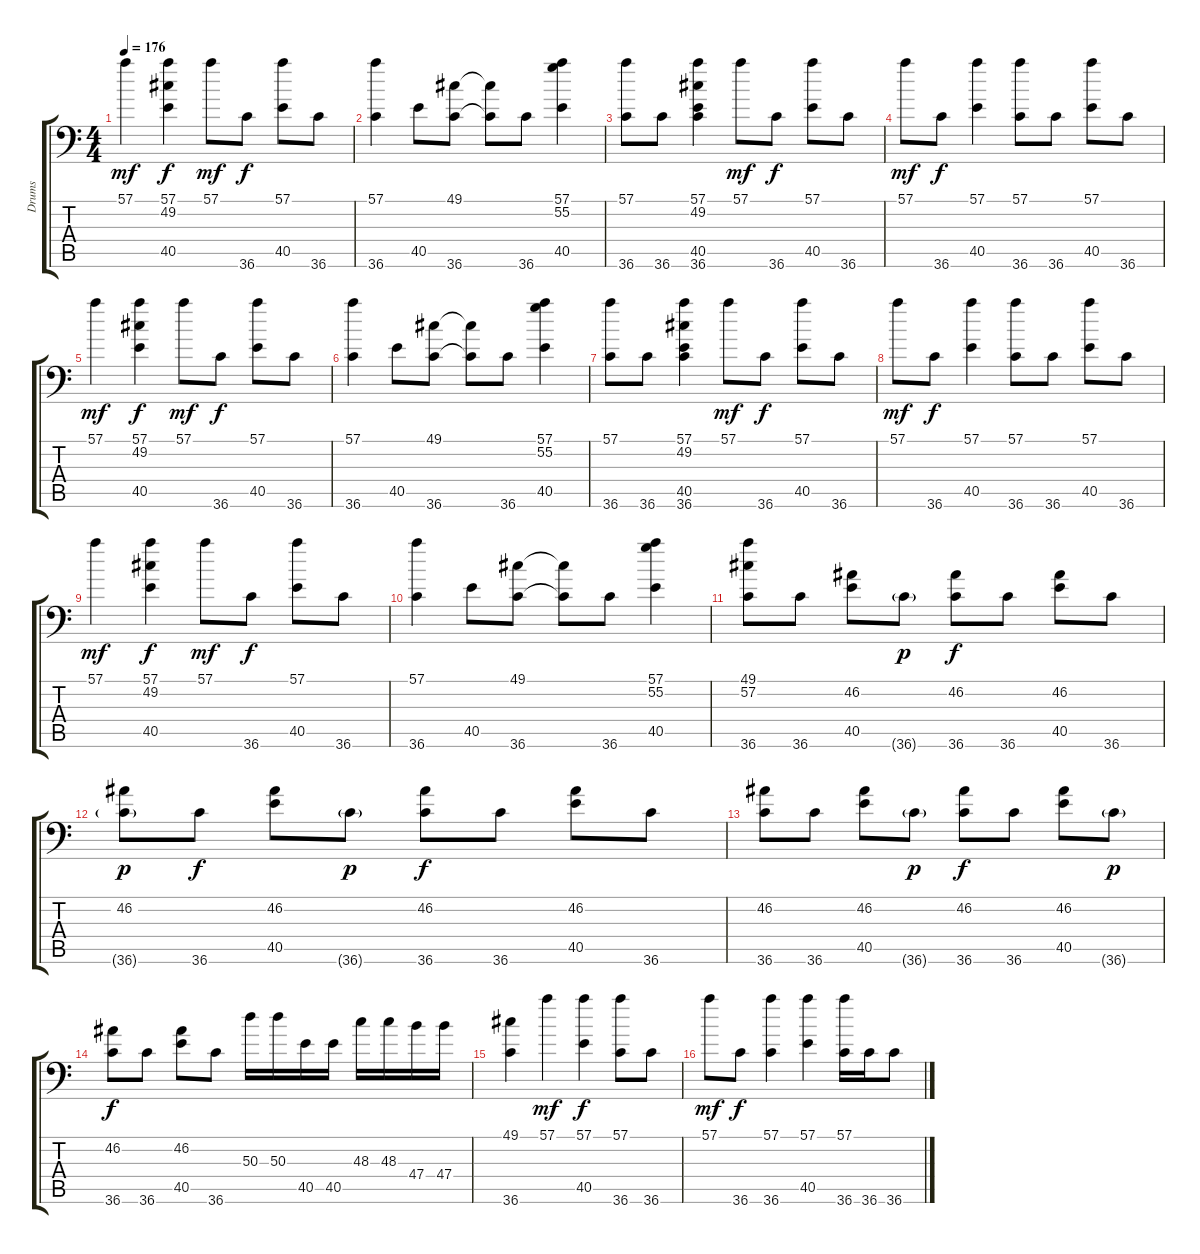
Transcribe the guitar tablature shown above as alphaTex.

\track ("Drums" "Drums") {instrument acousticgrandpiano}
\staff {score tabs}
\tuning (C-1 C-1 C-1 C-1 C-1 C-1) {hide}
\ts (4 4)
\tempo 176
\clef f4
\ks c
57.1.4{dy mf} (57.1 49.2 40.5).4{dy f} 57.1.8{dy mf} 36.6.8{dy f} (57.1 40.5).8 36.6.8 |
(57.1 36.6).4 40.5.8 (49.1 36.6).8 (49.1{t} 36.6{t}).8 36.6.8 (57.1 55.2 40.5).4 |
(57.1 36.6).8 36.6.8 (57.1 49.2 40.5 36.6).4 57.1.8{dy mf} 36.6.8{dy f} (57.1 40.5).8 36.6.8 |
57.1.8{dy mf} 36.6.8{dy f} (57.1 40.5).4 (57.1 36.6).8 36.6.8 (57.1 40.5).8 36.6.8 |
57.1.4{dy mf} (57.1 49.2 40.5).4{dy f} 57.1.8{dy mf} 36.6.8{dy f} (57.1 40.5).8 36.6.8 |
(57.1 36.6).4 40.5.8 (49.1 36.6).8 (49.1{t} 36.6{t}).8 36.6.8 (57.1 55.2 40.5).4 |
(57.1 36.6).8 36.6.8 (57.1 49.2 40.5 36.6).4 57.1.8{dy mf} 36.6.8{dy f} (57.1 40.5).8 36.6.8 |
57.1.8{dy mf} 36.6.8{dy f} (57.1 40.5).4 (57.1 36.6).8 36.6.8 (57.1 40.5).8 36.6.8 |
57.1.4{dy mf} (57.1 49.2 40.5).4{dy f} 57.1.8{dy mf} 36.6.8{dy f} (57.1 40.5).8 36.6.8 |
(57.1 36.6).4 40.5.8 (49.1 36.6).8 (49.1{t} 36.6{t}).8 36.6.8 (57.1 55.2 40.5).4 |
(49.1 57.2 36.6).8 36.6.8 (46.2 40.5).8 36.6{g}.8{dy p} (46.2 36.6).8{dy f} 36.6.8 (46.2 40.5).8 36.6.8 |
(46.2 36.6{g}).8{dy p} 36.6.8{dy f} (46.2 40.5).8 36.6{g}.8{dy p} (46.2 36.6).8{dy f} 36.6.8 (46.2 40.5).8 36.6.8 |
(46.2 36.6).8 36.6.8 (46.2 40.5).8 36.6{g}.8{dy p} (46.2 36.6).8{dy f} 36.6.8 (46.2 40.5).8 36.6{g}.8{dy p} |
(46.2 36.6).8{dy f} 36.6.8 (46.2 40.5).8 36.6.8 50.3.16 50.3.16 40.5.16 40.5.16 48.3.16 48.3.16 47.4.16 47.4.16 |
(49.1 36.6).4 57.1.4{dy mf} (57.1 40.5).4{dy f} (57.1 36.6).8 36.6.8 |
57.1.8{dy mf} 36.6.8{dy f} (57.1 36.6).4 (57.1 40.5).4 (57.1 36.6).16 36.6.16 36.6.8
